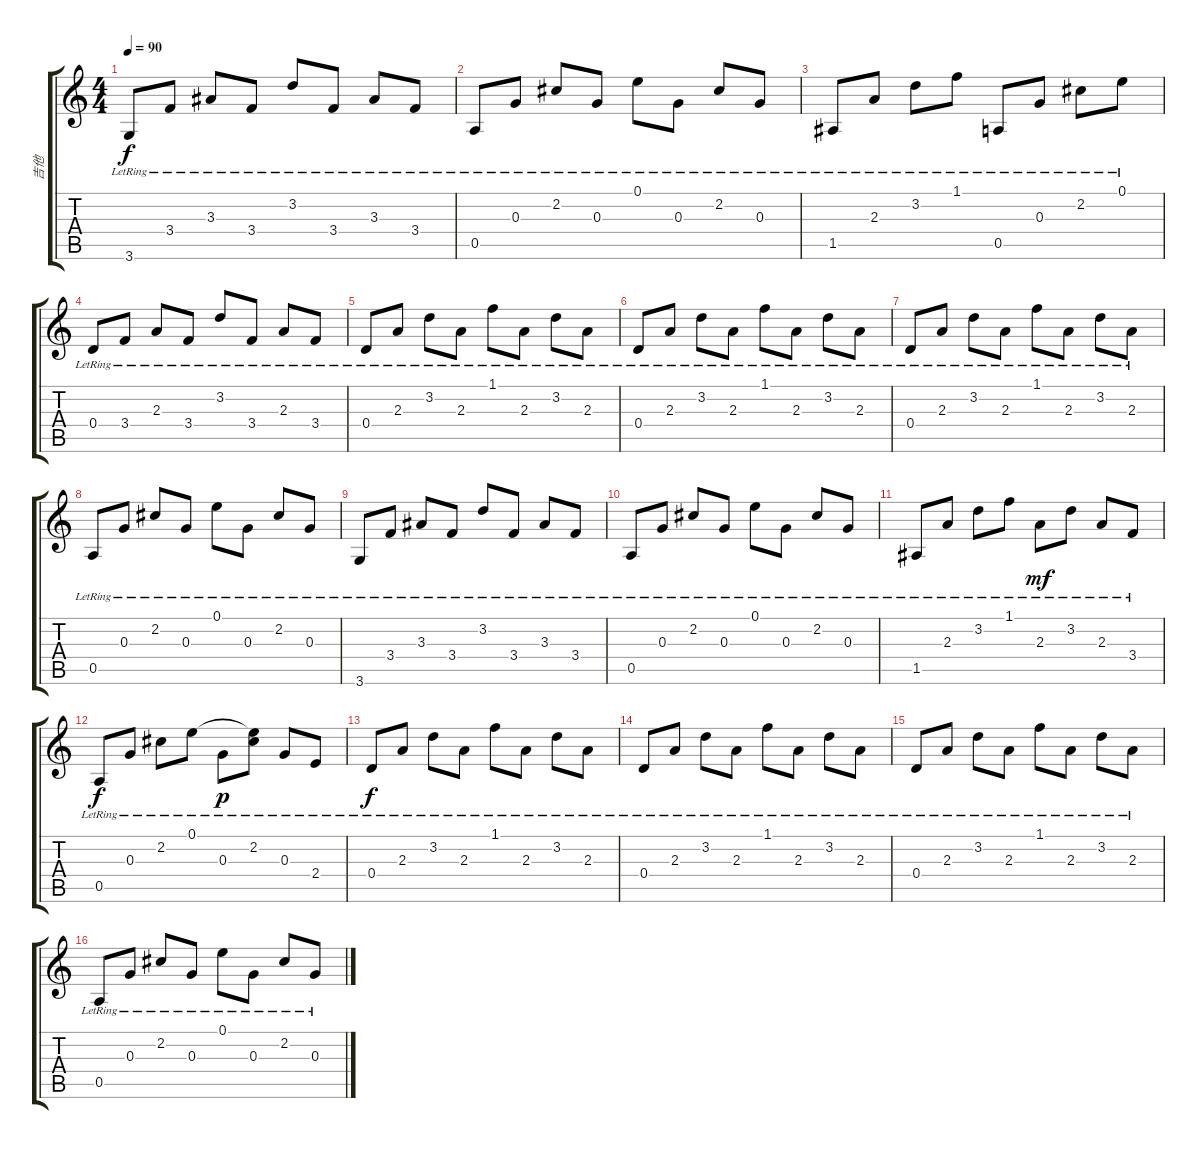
\track ("吉他" "吉他") {instrument electricguitarmuted}
\staff {score tabs}
\tuning (E4 B3 G3 D3 A2 E2) {hide}
\ts (4 4)
\tempo 90
\clef g2
\ks c
3.6{lr}.8{dy f} 3.4{lr}.8 3.3{lr}.8 3.4{lr}.8 3.2{lr}.8 3.4{lr}.8 3.3{lr}.8 3.4{lr}.8 |
0.5{lr}.8 0.3{lr}.8 2.2{lr}.8 0.3{lr}.8 0.1{lr}.8 0.3{lr}.8 2.2{lr}.8 0.3{lr}.8 |
1.5{lr}.8 2.3{lr}.8 3.2{lr}.8 1.1{lr}.8 0.5{lr}.8 0.3{lr}.8 2.2{lr}.8 0.1{lr}.8 |
0.4{lr}.8 3.4{lr}.8 2.3{lr}.8 3.4{lr}.8 3.2{lr}.8 3.4{lr}.8 2.3{lr}.8 3.4{lr}.8 |
0.4{lr}.8 2.3{lr}.8 3.2{lr}.8 2.3{lr}.8 1.1{lr}.8 2.3{lr}.8 3.2{lr}.8 2.3{lr}.8 |
0.4{lr}.8 2.3{lr}.8 3.2{lr}.8 2.3{lr}.8 1.1{lr}.8 2.3{lr}.8 3.2{lr}.8 2.3{lr}.8 |
0.4{lr}.8 2.3{lr}.8 3.2{lr}.8 2.3{lr}.8 1.1{lr}.8 2.3{lr}.8 3.2{lr}.8 2.3{lr}.8 |
0.5{lr}.8 0.3{lr}.8 2.2{lr}.8 0.3{lr}.8 0.1{lr}.8 0.3{lr}.8 2.2{lr}.8 0.3{lr}.8 |
3.6{lr}.8 3.4{lr}.8 3.3{lr}.8 3.4{lr}.8 3.2{lr}.8 3.4{lr}.8 3.3{lr}.8 3.4{lr}.8 |
0.5{lr}.8 0.3{lr}.8 2.2{lr}.8 0.3{lr}.8 0.1{lr}.8 0.3{lr}.8 2.2{lr}.8 0.3{lr}.8 |
1.5{lr}.8 2.3{lr}.8 3.2{lr}.8 1.1{lr}.8 2.3{lr}.8{dy mf} 3.2{lr}.8 2.3{lr}.8 3.4{lr}.8 |
0.5{lr}.8{dy f} 0.3{lr}.8 2.2{lr}.8 0.1{lr}.8 0.3{lr}.8{dy p} (0.1{t} 2.2{lr}).8 0.3{lr}.8 2.4{lr}.8 |
0.4{lr}.8{dy f} 2.3{lr}.8 3.2{lr}.8 2.3{lr}.8 1.1{lr}.8 2.3{lr}.8 3.2{lr}.8 2.3{lr}.8 |
0.4{lr}.8 2.3{lr}.8 3.2{lr}.8 2.3{lr}.8 1.1{lr}.8 2.3{lr}.8 3.2{lr}.8 2.3{lr}.8 |
0.4{lr}.8 2.3{lr}.8 3.2{lr}.8 2.3{lr}.8 1.1{lr}.8 2.3{lr}.8 3.2{lr}.8 2.3{lr}.8 |
0.5{lr}.8 0.3{lr}.8 2.2{lr}.8 0.3{lr}.8 0.1{lr}.8 0.3{lr}.8 2.2{lr}.8 0.3{lr}.8
